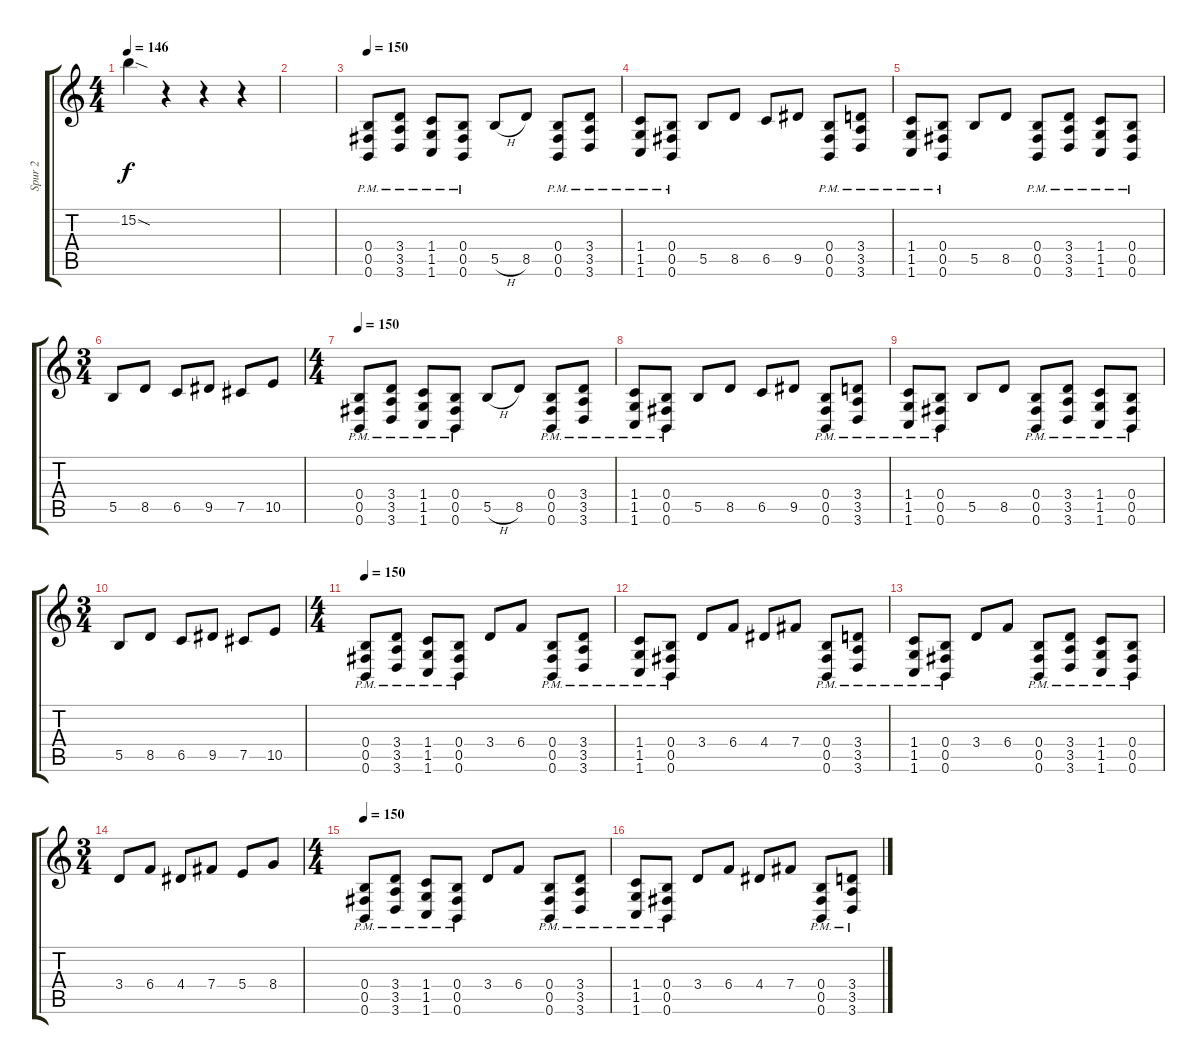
\track ("Spur 2" "Spur 2") {instrument overdrivenguitar}
\staff {score tabs}
\tuning (Db4 Ab3 E3 B2 Gb2 B1) {hide}
\ts (4 4)
\tempo 146
\clef g2
\ks c
15.2{sod}.4{dy f} r.4 r.4 r.4 |
|
\tempo 150
(0.4{pm} 0.5{pm} 0.6{pm}).8 (3.4{pm} 3.5{pm} 3.6{pm}).8 (1.4{pm} 1.5{pm} 1.6{pm}).8 (0.4{pm} 0.5{pm} 0.6{pm}).8 5.5{h}.8 8.5.8 (0.4{pm} 0.5{pm} 0.6{pm}).8 (3.4{pm} 3.5{pm} 3.6{pm}).8 |
(1.4{pm} 1.5{pm} 1.6{pm}).8 (0.4{pm} 0.5{pm} 0.6{pm}).8 5.5.8 8.5.8 6.5.8 9.5.8 (0.4{pm} 0.5{pm} 0.6{pm}).8 (3.4{pm} 3.5{pm} 3.6{pm}).8 |
(1.4{pm} 1.5{pm} 1.6{pm}).8 (0.4{pm} 0.5{pm} 0.6{pm}).8 5.5.8 8.5.8 (0.4{pm} 0.5{pm} 0.6{pm}).8 (3.4{pm} 3.5{pm} 3.6{pm}).8 (1.4{pm} 1.5{pm} 1.6{pm}).8 (0.4{pm} 0.5{pm} 0.6{pm}).8 |
\ts (3 4)
5.5.8 8.5.8 6.5.8 9.5.8 7.5.8 10.5.8 |
\ts (4 4)
\tempo 150
(0.4{pm} 0.5{pm} 0.6{pm}).8 (3.4{pm} 3.5{pm} 3.6{pm}).8 (1.4{pm} 1.5{pm} 1.6{pm}).8 (0.4{pm} 0.5{pm} 0.6{pm}).8 5.5{h}.8 8.5.8 (0.4{pm} 0.5{pm} 0.6{pm}).8 (3.4{pm} 3.5{pm} 3.6{pm}).8 |
(1.4{pm} 1.5{pm} 1.6{pm}).8 (0.4{pm} 0.5{pm} 0.6{pm}).8 5.5.8 8.5.8 6.5.8 9.5.8 (0.4{pm} 0.5{pm} 0.6{pm}).8 (3.4{pm} 3.5{pm} 3.6{pm}).8 |
(1.4{pm} 1.5{pm} 1.6{pm}).8 (0.4{pm} 0.5{pm} 0.6{pm}).8 5.5.8 8.5.8 (0.4{pm} 0.5{pm} 0.6{pm}).8 (3.4{pm} 3.5{pm} 3.6{pm}).8 (1.4{pm} 1.5{pm} 1.6{pm}).8 (0.4{pm} 0.5{pm} 0.6{pm}).8 |
\ts (3 4)
5.5.8 8.5.8 6.5.8 9.5.8 7.5.8 10.5.8 |
\ts (4 4)
\tempo 150
(0.4{pm} 0.5{pm} 0.6{pm}).8 (3.4{pm} 3.5{pm} 3.6{pm}).8 (1.4{pm} 1.5{pm} 1.6{pm}).8 (0.4{pm} 0.5{pm} 0.6{pm}).8 3.4.8 6.4.8 (0.4{pm} 0.5{pm} 0.6{pm}).8 (3.4{pm} 3.5{pm} 3.6{pm}).8 |
(1.4{pm} 1.5{pm} 1.6{pm}).8 (0.4{pm} 0.5{pm} 0.6{pm}).8 3.4.8 6.4.8 4.4.8 7.4.8 (0.4{pm} 0.5{pm} 0.6{pm}).8 (3.4{pm} 3.5{pm} 3.6{pm}).8 |
(1.4{pm} 1.5{pm} 1.6{pm}).8 (0.4{pm} 0.5{pm} 0.6{pm}).8 3.4.8 6.4.8 (0.4{pm} 0.5{pm} 0.6{pm}).8 (3.4{pm} 3.5{pm} 3.6{pm}).8 (1.4{pm} 1.5{pm} 1.6{pm}).8 (0.4{pm} 0.5{pm} 0.6{pm}).8 |
\ts (3 4)
3.4.8 6.4.8 4.4.8 7.4.8 5.4.8 8.4.8 |
\ts (4 4)
\tempo 150
(0.4{pm} 0.5{pm} 0.6{pm}).8 (3.4{pm} 3.5{pm} 3.6{pm}).8 (1.4{pm} 1.5{pm} 1.6{pm}).8 (0.4{pm} 0.5{pm} 0.6{pm}).8 3.4.8 6.4.8 (0.4{pm} 0.5{pm} 0.6{pm}).8 (3.4{pm} 3.5{pm} 3.6{pm}).8 |
(1.4{pm} 1.5{pm} 1.6{pm}).8 (0.4{pm} 0.5{pm} 0.6{pm}).8 3.4.8 6.4.8 4.4.8 7.4.8 (0.4{pm} 0.5{pm} 0.6{pm}).8 (3.4{pm} 3.5{pm} 3.6{pm}).8
